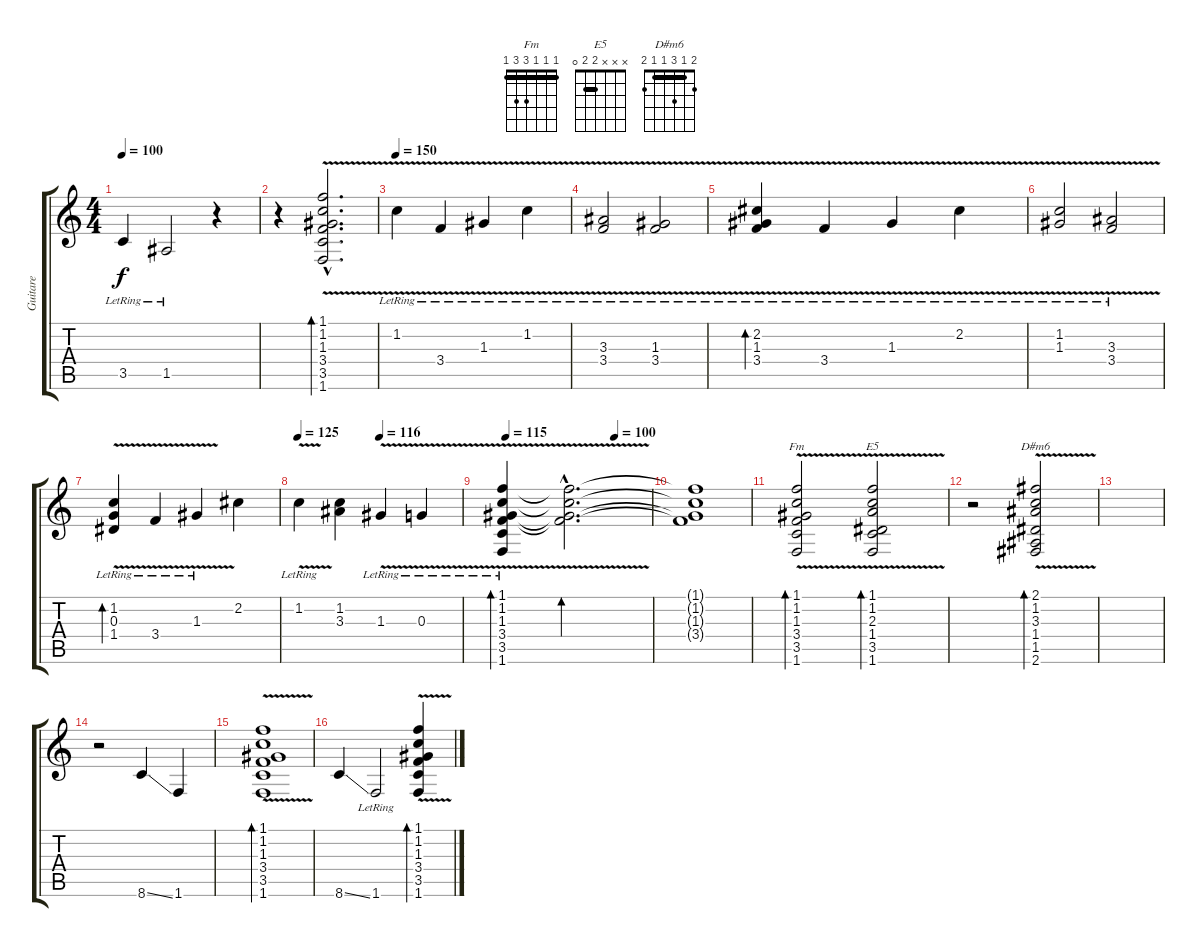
\track ("Guitare" "Guitare") {instrument electricguitarjazz}
\staff {score tabs}
\tuning (E4 B3 G3 D3 A2 E2) {hide}
\chord ("Fm" 1 1 1 3 3 1) {barre 1}
\chord ("E5" x x x 2 2 0) {barre 2}
\chord ("D#m6" 2 1 3 1 1 2) {barre 1}
\ts (4 4)
\tempo 100
\clef g2
\ks c
3.5{lr}.4{dy f} 1.5{lr}.2 r.4 |
r.4 (1.1{v hac} 1.2{hac} 1.3{hac} 3.4{hac} 3.5{hac} 1.6{hac}).2{d bd 480} |
\tempo 150
1.2{v lr}.4 3.4{v lr}.4 1.3{v lr}.4 1.2{v lr}.4 |
(3.3{v lr} 3.4{lr}).2 (1.3{v lr} 3.4{lr}).2 |
(2.2{v lr} 1.3{lr} 3.4{lr}).4{bd 240} 3.4{v lr}.4 1.3{v lr}.4 2.2{v lr}.4 |
(1.2{v lr} 1.3{lr}).2 (3.3{v lr} 3.4{lr}).2 |
(1.2{v lr} 0.3{lr} 1.4{lr}).4{bd 120} 3.4{v lr}.4 1.3{v lr}.4 2.2.4 |
\tempo 125
\tempo (116 0.5)
1.2{v lr}.4 (1.2 3.3).4 1.3{v lr}.4 0.3{v lr}.4 |
\tempo 115
\tempo (100 0.75)
(1.1 1.2 1.3{v lr} 3.4 3.5 1.6).4{bd 240} (1.1{hac t} 1.2{hac t} 1.3{hac t} 3.4{hac t}).2{d bd 480} |
(1.1{t} 1.2{t} 1.3{t} 3.4{t}).1 |
(1.1{v} 1.2 1.3 3.4 3.5 1.6).2{bd 480 ch "Fm"} (1.1{v} 1.2 2.3 1.4 3.5 1.6).2{bd 480 ch "E5"} |
r.2 (2.1{v} 1.2 3.3 1.4 1.5 2.6).2{bd 480 ch "D#m6"} |
|
r.2 8.6{ss}.4 1.6.4 |
(1.1{v} 1.2 1.3 3.4 3.5 1.6).1{bd 480} |
8.6{ss}.4 1.6{lr}.2 (1.1{v} 1.2 1.3 3.4 3.5 1.6).4{bd 480}
